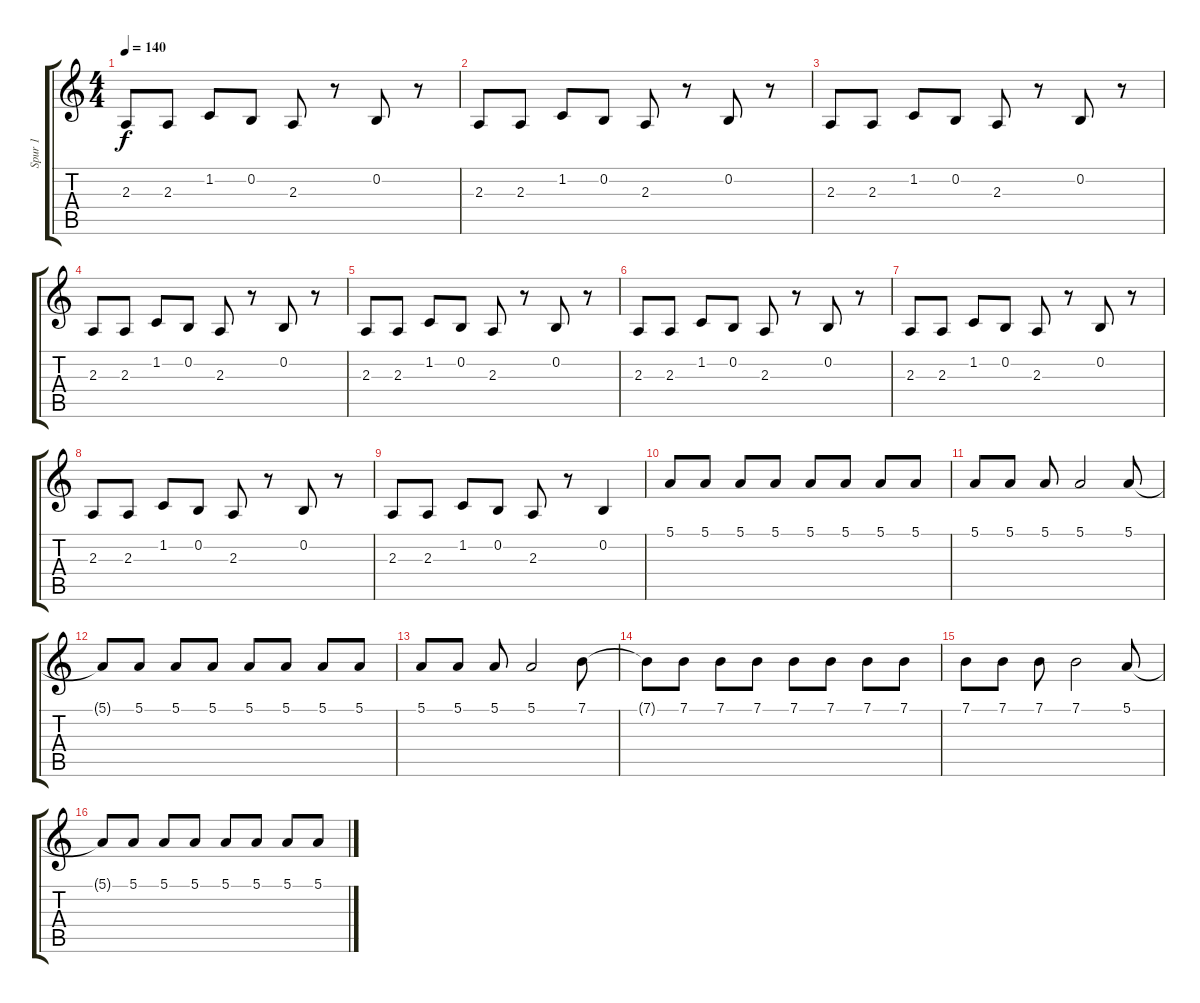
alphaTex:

\track ("Spur 1" "Spur 1") {instrument lead8bassandlead}
\staff {score tabs}
\tuning (E4 B3 G3 D3 A2 E2) {hide}
\ts (4 4)
\tempo 140
\clef g2
\ks c
2.3.8{dy f} 2.3.8 1.2.8 0.2.8 2.3.8 r.8 0.2.8 r.8 |
2.3.8 2.3.8 1.2.8 0.2.8 2.3.8 r.8 0.2.8 r.8 |
2.3.8 2.3.8 1.2.8 0.2.8 2.3.8 r.8 0.2.8 r.8 |
2.3.8 2.3.8 1.2.8 0.2.8 2.3.8 r.8 0.2.8 r.8 |
2.3.8 2.3.8 1.2.8 0.2.8 2.3.8 r.8 0.2.8 r.8 |
2.3.8 2.3.8 1.2.8 0.2.8 2.3.8 r.8 0.2.8 r.8 |
2.3.8 2.3.8 1.2.8 0.2.8 2.3.8 r.8 0.2.8 r.8 |
2.3.8 2.3.8 1.2.8 0.2.8 2.3.8 r.8 0.2.8 r.8 |
2.3.8 2.3.8 1.2.8 0.2.8 2.3.8 r.8 0.2.4 |
5.1.8 5.1.8 5.1.8 5.1.8 5.1.8 5.1.8 5.1.8 5.1.8 |
5.1.8 5.1.8 5.1.8 5.1.2 5.1.8 |
5.1{t}.8 5.1.8 5.1.8 5.1.8 5.1.8 5.1.8 5.1.8 5.1.8 |
5.1.8 5.1.8 5.1.8 5.1.2 7.1.8 |
7.1{t}.8 7.1.8 7.1.8 7.1.8 7.1.8 7.1.8 7.1.8 7.1.8 |
7.1.8 7.1.8 7.1.8 7.1.2 5.1.8 |
5.1{t}.8 5.1.8 5.1.8 5.1.8 5.1.8 5.1.8 5.1.8 5.1.8
